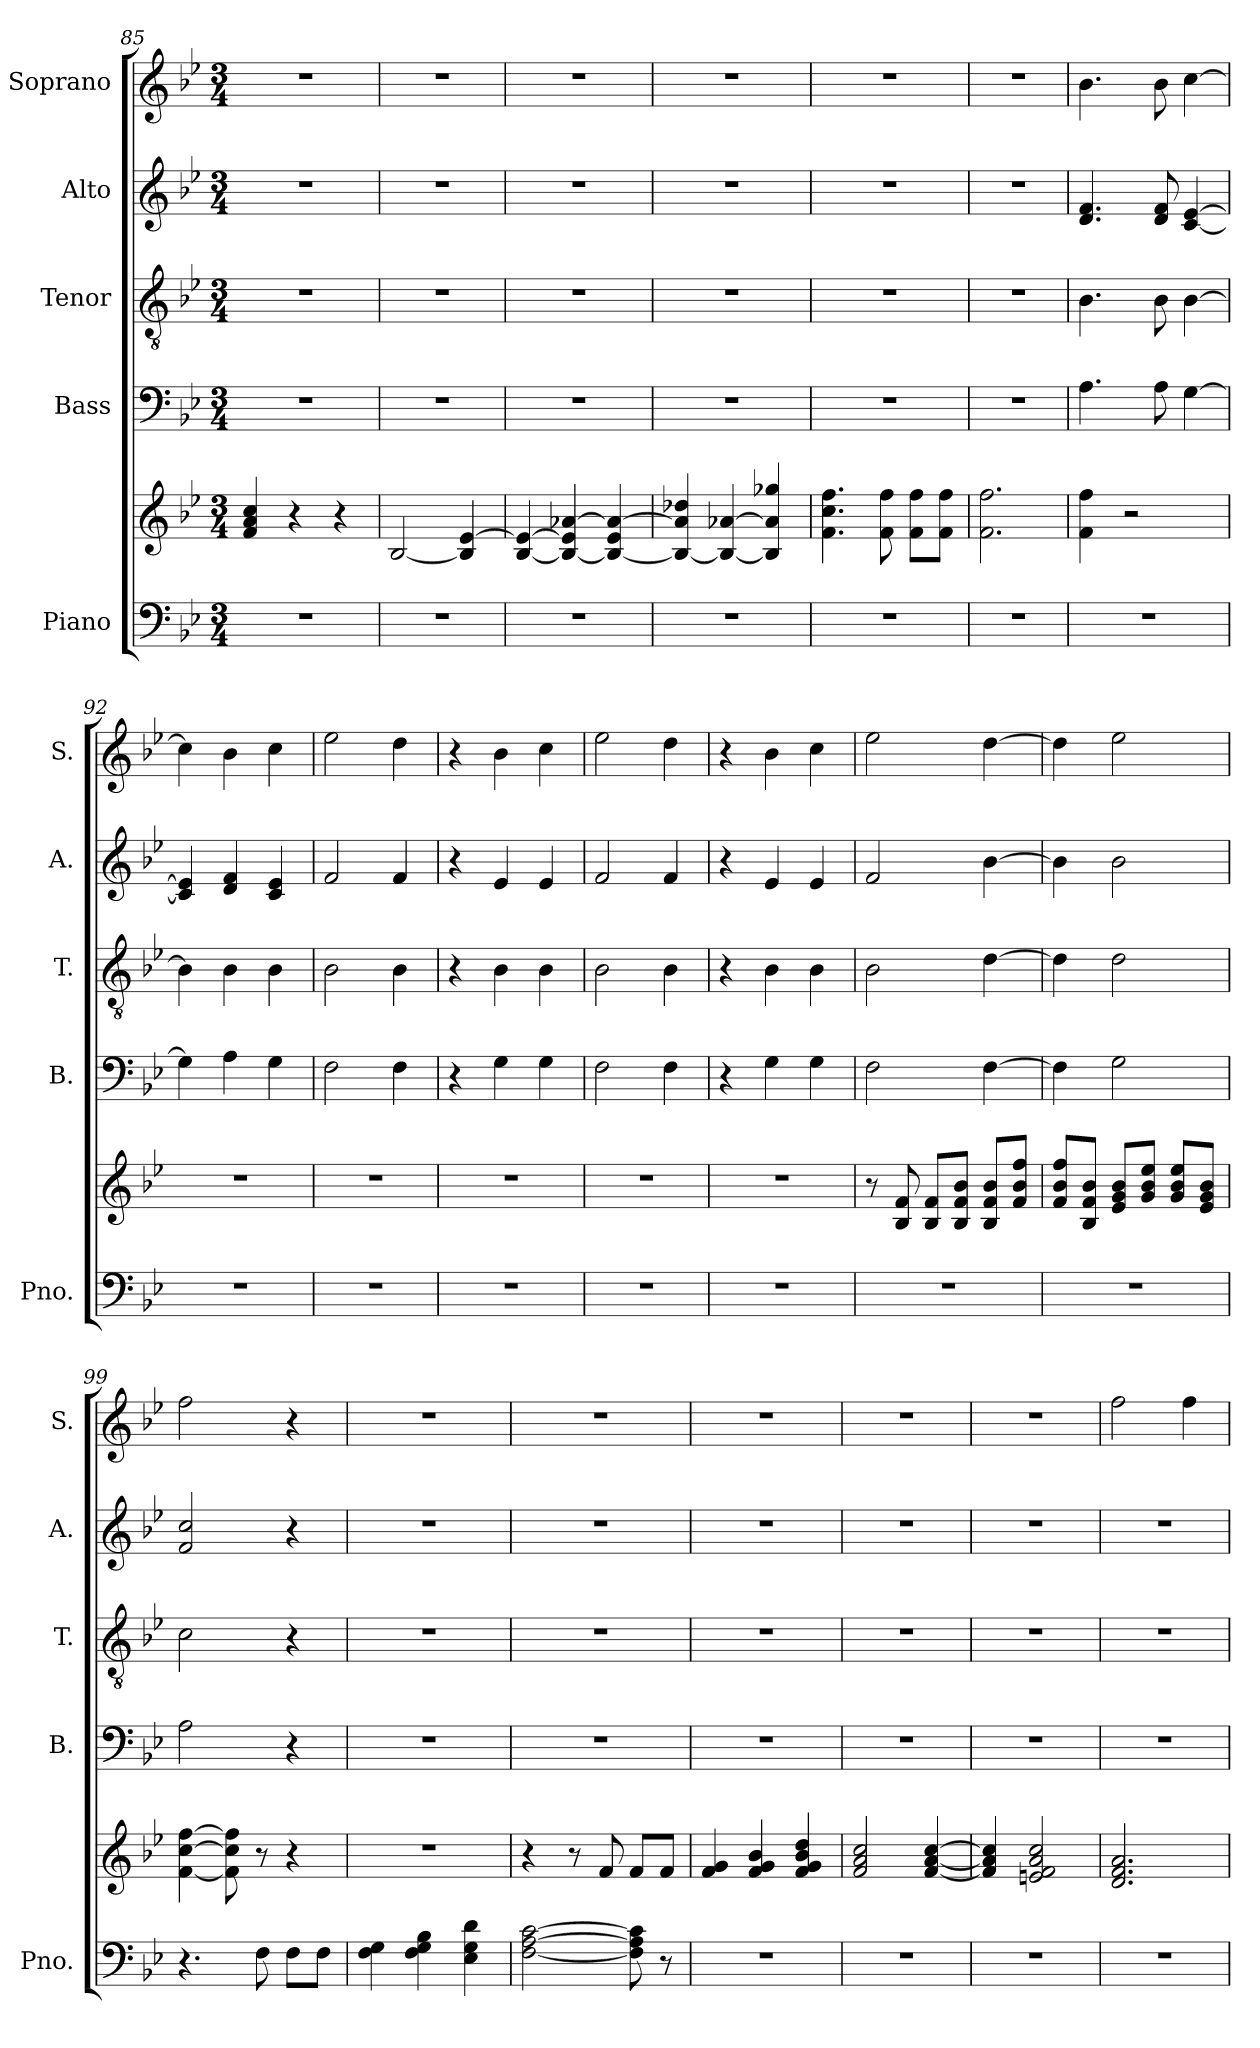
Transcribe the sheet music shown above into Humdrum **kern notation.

**kern	**kern	**kern	**kern	**kern	**kern
*part5	*part5	*part4	*part3	*part2	*part1
*staff6	*staff5	*staff4	*staff3	*staff2	*staff1
*I"Piano	*	*I"Bass	*I"Tenor	*I"Alto	*I"Soprano
*I'Pno.	*	*I'B.	*I'T.	*I'A.	*I'S.
*clefF4	*clefG2	*clefF4	*clefGv2	*clefG2	*clefG2
*k[b-e-]	*k[b-e-]	*k[b-e-]	*k[b-e-]	*k[b-e-]	*k[b-e-]
*M3/4	*M3/4	*M3/4	*M3/4	*M3/4	*M3/4
=85	=85	=85	=85	=85	=85
2.r	4f/ 4a/ 4cc/	2.r	2.r	2.r	2.r
.	4r	.	.	.	.
.	4r	.	.	.	.
=86	=86	=86	=86	=86	=86
2.r	[2B-/	2.r	2.r	2.r	2.r
.	4B-/] [4e-/	.	.	.	.
=87	=87	=87	=87	=87	=87
2.r	[4B-/ 4e-/_	2.r	2.r	2.r	2.r
.	4B-/_ 4e-/] [4a-X/	.	.	.	.
.	4B-/_ 4e-/ 4a-/_	.	.	.	.
=88	=88	=88	=88	=88	=88
2.r	4B-/_ 4a-/] 4dd-X/	2.r	2.r	2.r	2.r
.	4B-/_ [4a-X/	.	.	.	.
.	4B-/] 4a-/] 4gg-X/	.	.	.	.
=89	=89	=89	=89	=89	=89
2.r	4.f\ 4.cc\ 4.ff\	2.r	2.r	2.r	2.r
.	8f\ 8ff\	.	.	.	.
.	8f\ 8ff\L	.	.	.	.
.	8f\ 8ff\J	.	.	.	.
=90	=90	=90	=90	=90	=90
2.r	2.f\ 2.ff\	2.r	2.r	2.r	2.r
=91	=91	=91	=91	=91	=91
2.r	4f\ 4ff\	4.A\	4.B-\	4.d/ 4.f/	4.b-\
.	2r	.	.	.	.
.	.	8A\	8B-\	8d/ 8f/	8b-\
.	.	[4G\	[4B-\	[4c/ [4e-/	[4cc\
!!LO:LB:g=z
=92	=92	=92	=92	=92	=92
2.r	2.r	4G\]	4B-\]	4c/] 4e-/]	4cc\]
.	.	4A\	4B-\	4d/ 4f/	4b-\
.	.	4G\	4B-\	4c/ 4e-/	4cc\
=93	=93	=93	=93	=93	=93
2.r	2.r	2F\	2B-\	2f/	2ee-\
.	.	4F\	4B-\	4f/	4dd\
=94	=94	=94	=94	=94	=94
2.r	2.r	4r	4r	4r	4r
.	.	4G\	4B-\	4e-/	4b-\
.	.	4G\	4B-\	4e-/	4cc\
=95	=95	=95	=95	=95	=95
2.r	2.r	2F\	2B-\	2f/	2ee-\
.	.	4F\	4B-\	4f/	4dd\
=96	=96	=96	=96	=96	=96
2.r	2.r	4r	4r	4r	4r
.	.	4G\	4B-\	4e-/	4b-\
.	.	4G\	4B-\	4e-/	4cc\
=97	=97	=97	=97	=97	=97
2.r	8r	2F\	2B-\	2f/	2ee-\
.	8B-/ 8f/	.	.	.	.
.	8B-/ 8f/L	.	.	.	.
.	8B-/ 8f/ 8b-/J	.	.	.	.
.	8B-/ 8f/ 8b-/L	[4F\	[4d\	[4b-\	[4dd\
.	8f/ 8b-/ 8ff/J	.	.	.	.
=98	=98	=98	=98	=98	=98
2.r	8f/ 8b-/ 8ff/L	4F\]	4d\]	4b-\]	4dd\]
.	8B-/ 8f/ 8b-/J	.	.	.	.
.	8e-/ 8g/ 8b-/L	2G\	2d\	2b-\	2ee-\
.	8g/ 8b-/ 8ee-/J	.	.	.	.
.	8g/ 8b-/ 8ee-/L	.	.	.	.
.	8e-/ 8g/ 8b-/J	.	.	.	.
=99	=99	=99	=99	=99	=99
4.r	[4f\ [4cc\ [4ff\	2A\	2c\	2f/ 2cc/	2ff\
.	8f\] 8cc\] 8ff\]	.	.	.	.
8F\	8r	.	.	.	.
8F\L	4r	4r	4r	4r	4r
8F\J	.	.	.	.	.
=100	=100	=100	=100	=100	=100
4F\ 4G\	2.r	2.r	2.r	2.r	2.r
4F\ 4G\ 4B-\	.	.	.	.	.
4E-\ 4G\ 4d\	.	.	.	.	.
!!LO:PB:g=z
=101	=101	=101	=101	=101	=101
[2F\ [2A\ [2c\	4r	2.r	2.r	2.r	2.r
.	8r	.	.	.	.
.	8f/	.	.	.	.
8F\] 8A\] 8c\]	8f/L	.	.	.	.
8r	8f/J	.	.	.	.
=102	=102	=102	=102	=102	=102
2.r	4f/ 4g/	2.r	2.r	2.r	2.r
.	4f/ 4g/ 4b-/	.	.	.	.
.	4f/ 4g/ 4b-/ 4dd/	.	.	.	.
=103	=103	=103	=103	=103	=103
2.r	2f/ 2a/ 2cc/	2.r	2.r	2.r	2.r
.	[4f/ [4a/ [4cc/	.	.	.	.
=104	=104	=104	=104	=104	=104
2.r	4f/] 4a/] 4cc/]	2.r	2.r	2.r	2.r
.	2en/ 2f/ 2a/ 2cc/	.	.	.	.
=105	=105	=105	=105	=105	=105
2.r	2.d/ 2.f/ 2.a/	2.r	2.r	2.r	2ff\
.	.	.	.	.	4ff\
=	=	=	=	=	=
*-	*-	*-	*-	*-	*-
